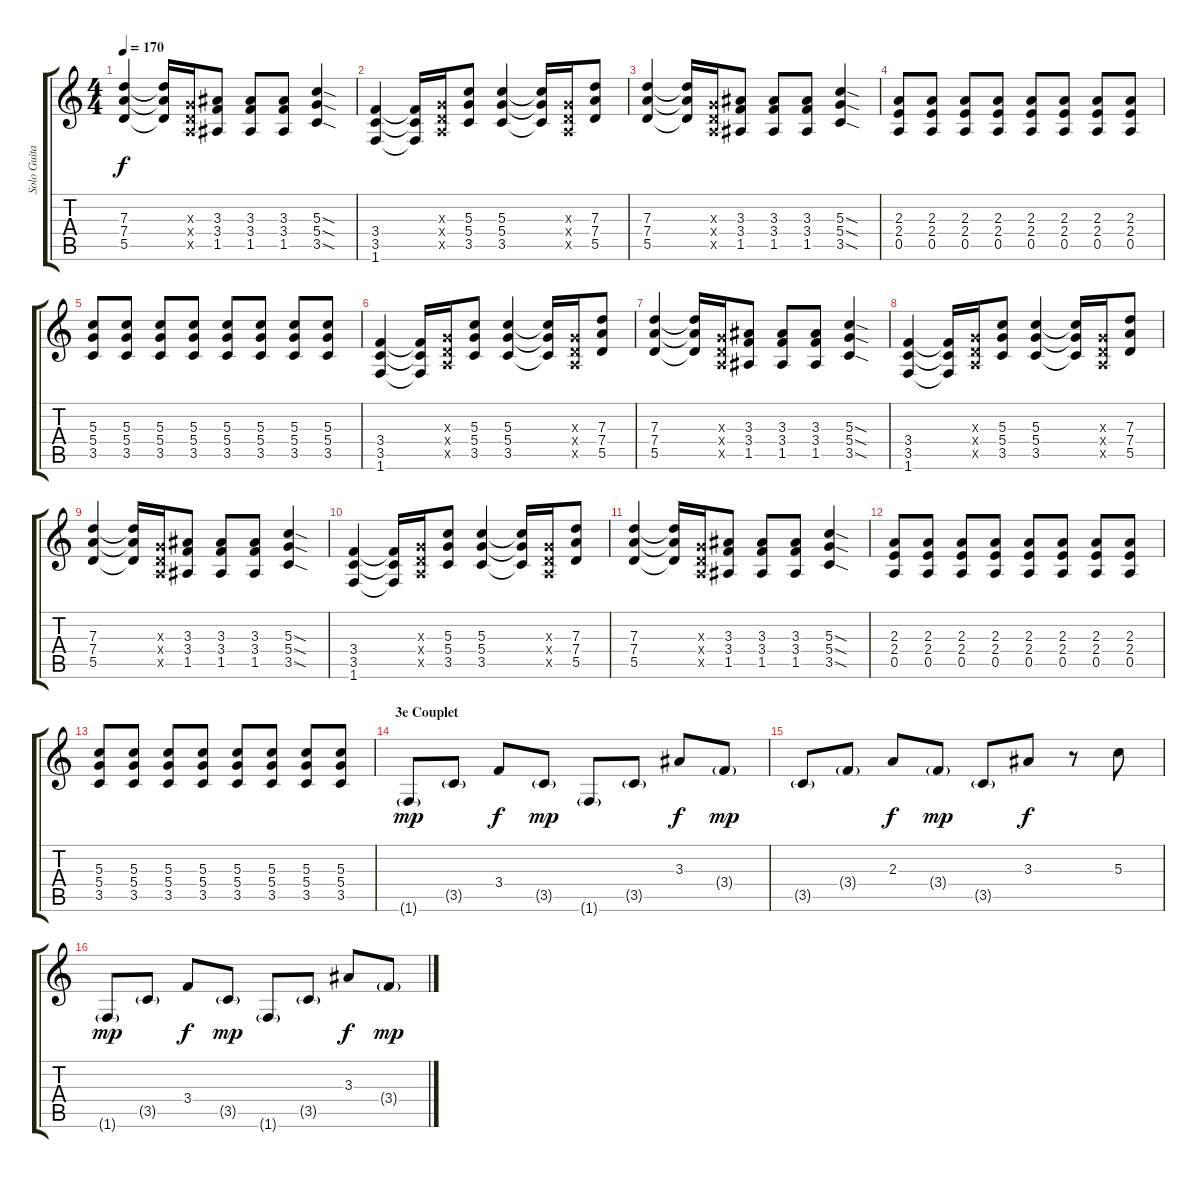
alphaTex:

\track ("Solo Guitar" "Solo Guita") {instrument distortionguitar}
\staff {score tabs}
\tuning (E4 B3 G3 D3 A2 E2) {hide}
\ts (4 4)
\tempo 170
\clef g2
\ks c
(7.3 7.4 5.5).4{dy f} (7.3{t} 7.4{t} 5.5{t}).16 (0.3{x} 0.4{x} 0.5{x}).16 (3.3 3.4 1.5).8 (3.3 3.4 1.5).8 (3.3 3.4 1.5).8 (5.3{sod} 5.4{sod} 3.5{sod}).4 |
(3.4 3.5 1.6).4 (3.4{t} 3.5{t} 1.6{t}).16 (0.3{x} 0.4{x} 0.5{x}).16 (5.3 5.4 3.5).8 (5.3 5.4 3.5).4 (5.3{t} 5.4{t} 3.5{t}).16 (0.3{x} 0.4{x} 0.5{x}).16 (7.3 7.4 5.5).8 |
(7.3 7.4 5.5).4 (7.3{t} 7.4{t} 5.5{t}).16 (0.3{x} 0.4{x} 0.5{x}).16 (3.3 3.4 1.5).8 (3.3 3.4 1.5).8 (3.3 3.4 1.5).8 (5.3{sod} 5.4{sod} 3.5{sod}).4 |
(2.3 2.4 0.5).8 (2.3 2.4 0.5).8 (2.3 2.4 0.5).8 (2.3 2.4 0.5).8 (2.3 2.4 0.5).8 (2.3 2.4 0.5).8 (2.3 2.4 0.5).8 (2.3 2.4 0.5).8 |
(5.3 5.4 3.5).8 (5.3 5.4 3.5).8 (5.3 5.4 3.5).8 (5.3 5.4 3.5).8 (5.3 5.4 3.5).8 (5.3 5.4 3.5).8 (5.3 5.4 3.5).8 (5.3 5.4 3.5).8 |
(3.4 3.5 1.6).4 (3.4{t} 3.5{t} 1.6{t}).16 (0.3{x} 0.4{x} 0.5{x}).16 (5.3 5.4 3.5).8 (5.3 5.4 3.5).4 (5.3{t} 5.4{t} 3.5{t}).16 (0.3{x} 0.4{x} 0.5{x}).16 (7.3 7.4 5.5).8 |
(7.3 7.4 5.5).4 (7.3{t} 7.4{t} 5.5{t}).16 (0.3{x} 0.4{x} 0.5{x}).16 (3.3 3.4 1.5).8 (3.3 3.4 1.5).8 (3.3 3.4 1.5).8 (5.3{sod} 5.4{sod} 3.5{sod}).4 |
(3.4 3.5 1.6).4 (3.4{t} 3.5{t} 1.6{t}).16 (0.3{x} 0.4{x} 0.5{x}).16 (5.3 5.4 3.5).8 (5.3 5.4 3.5).4 (5.3{t} 5.4{t} 3.5{t}).16 (0.3{x} 0.4{x} 0.5{x}).16 (7.3 7.4 5.5).8 |
(7.3 7.4 5.5).4 (7.3{t} 7.4{t} 5.5{t}).16 (0.3{x} 0.4{x} 0.5{x}).16 (3.3 3.4 1.5).8 (3.3 3.4 1.5).8 (3.3 3.4 1.5).8 (5.3{sod} 5.4{sod} 3.5{sod}).4 |
(3.4 3.5 1.6).4 (3.4{t} 3.5{t} 1.6{t}).16 (0.3{x} 0.4{x} 0.5{x}).16 (5.3 5.4 3.5).8 (5.3 5.4 3.5).4 (5.3{t} 5.4{t} 3.5{t}).16 (0.3{x} 0.4{x} 0.5{x}).16 (7.3 7.4 5.5).8 |
(7.3 7.4 5.5).4 (7.3{t} 7.4{t} 5.5{t}).16 (0.3{x} 0.4{x} 0.5{x}).16 (3.3 3.4 1.5).8 (3.3 3.4 1.5).8 (3.3 3.4 1.5).8 (5.3{sod} 5.4{sod} 3.5{sod}).4 |
(2.3 2.4 0.5).8 (2.3 2.4 0.5).8 (2.3 2.4 0.5).8 (2.3 2.4 0.5).8 (2.3 2.4 0.5).8 (2.3 2.4 0.5).8 (2.3 2.4 0.5).8 (2.3 2.4 0.5).8 |
(5.3 5.4 3.5).8 (5.3 5.4 3.5).8 (5.3 5.4 3.5).8 (5.3 5.4 3.5).8 (5.3 5.4 3.5).8 (5.3 5.4 3.5).8 (5.3 5.4 3.5).8 (5.3 5.4 3.5).8 |
\section ("" "3e Couplet")
1.6{g}.8{dy mp} 3.5{g}.8 3.4.8{dy f} 3.5{g}.8{dy mp} 1.6{g}.8 3.5{g}.8 3.3.8{dy f} 3.4{g}.8{dy mp} |
3.5{g}.8 3.4{g}.8 2.3.8{dy f} 3.4{g}.8{dy mp} 3.5{g}.8 3.3.8{dy f} r.8 5.3.8 |
1.6{g}.8{dy mp} 3.5{g}.8 3.4.8{dy f} 3.5{g}.8{dy mp} 1.6{g}.8 3.5{g}.8 3.3.8{dy f} 3.4{g}.8{dy mp}
